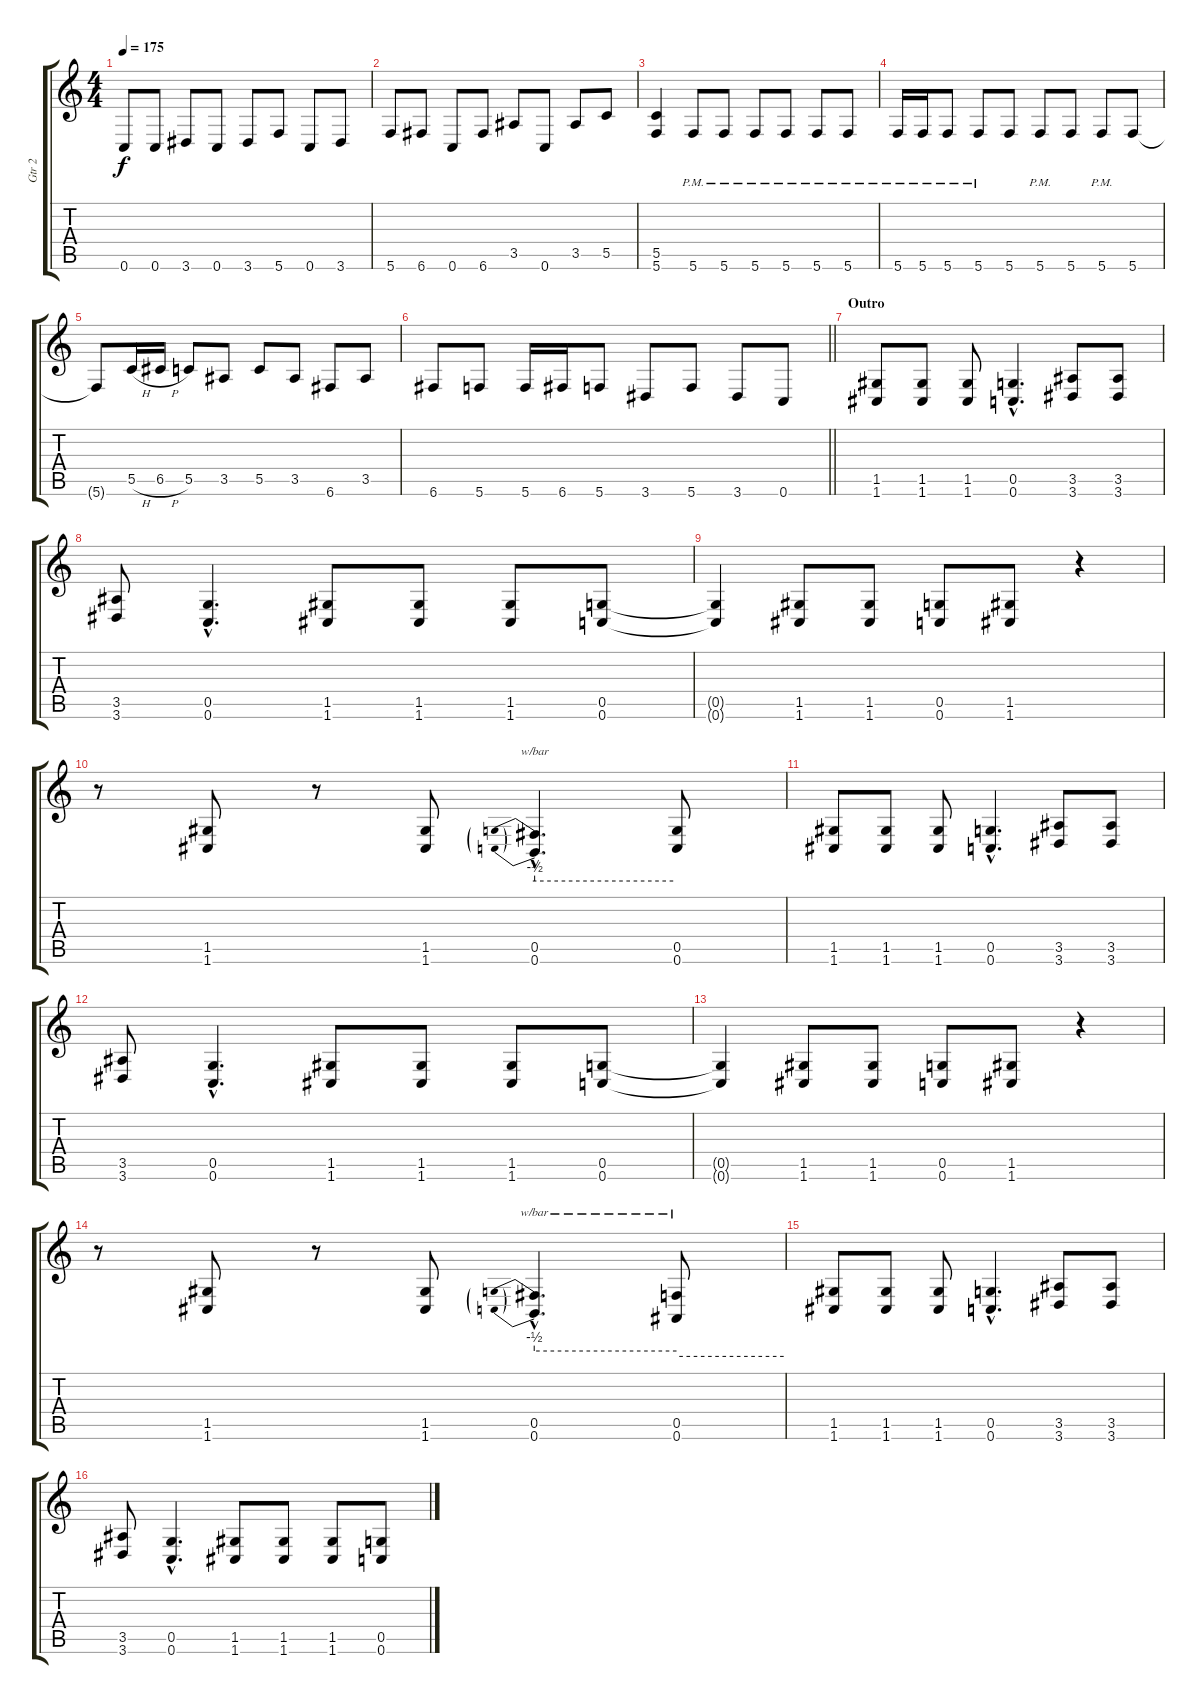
\track ("Gtr 2" "Gtr 2") {instrument distortionguitar}
\staff {score tabs}
\tuning (D4 A3 F3 C3 G2 C2) {hide}
\ts (4 4)
\tempo 175
\clef g2
\ks c
0.6{t}.8{dy f} 0.6.8 3.6.8 0.6.8 3.6.8 5.6.8 0.6.8 3.6.8 |
5.6.8 6.6.8 0.6.8 6.6.8 3.5.8 0.6.8 3.5.8 5.5.8 |
(5.5 5.6).4 5.6{pm}.8 5.6{pm}.8 5.6{pm}.8 5.6{pm}.8 5.6{pm}.8 5.6{pm}.8 |
5.6{pm}.16 5.6{pm}.16 5.6{pm}.8 5.6{pm}.8 5.6.8 5.6{pm}.8 5.6.8 5.6{pm}.8 5.6.8 |
5.6{t}.8 5.5{h}.16 6.5{h}.16 5.5.8 3.5.8 5.5.8 3.5.8 6.6.8 3.5.8 |
\barLineRight lightlight
6.6.8 5.6.8 5.6.16 6.6.16 5.6.8 3.6.8 5.6.8 3.6.8 0.6.8 |
\section ("" "Outro")
(1.5 1.6).8 (1.5 1.6).8 (1.5 1.6).8 (0.5{hac} 0.6{hac}).4{d} (3.5 3.6).8 (3.5 3.6).8 |
(3.5 3.6).8 (0.5{hac} 0.6{hac}).4{d} (1.5 1.6).8 (1.5 1.6).8 (1.5 1.6).8 (0.5 0.6).8 |
(0.5{t} 0.6{t}).4 (1.5 1.6).8 (1.5 1.6).8 (0.5 0.6).8 (1.5 1.6).8 r.4 |
r.8 (1.5 1.6).8 r.8 (1.5 1.6).8 (0.5{hac} 0.6{hac}).4{d tbe (predive default 0 -2 60 -2)} (0.5 0.6).8 |
(1.5 1.6).8 (1.5 1.6).8 (1.5 1.6).8 (0.5{hac} 0.6{hac}).4{d} (3.5 3.6).8 (3.5 3.6).8 |
(3.5 3.6).8 (0.5{hac} 0.6{hac}).4{d} (1.5 1.6).8 (1.5 1.6).8 (1.5 1.6).8 (0.5 0.6).8 |
(0.5{t} 0.6{t}).4 (1.5 1.6).8 (1.5 1.6).8 (0.5 0.6).8 (1.5 1.6).8 r.4 |
r.8 (1.5 1.6).8 r.8 (1.5 1.6).8 (0.5{hac} 0.6{hac}).4{d tbe (predive default 0 -2 60 -2)} (0.5 0.6).8{tbe (hold default 0 -4 60 -4)} |
(1.5 1.6).8 (1.5 1.6).8 (1.5 1.6).8 (0.5{hac} 0.6{hac}).4{d} (3.5 3.6).8 (3.5 3.6).8 |
(3.5 3.6).8 (0.5{hac} 0.6{hac}).4{d} (1.5 1.6).8 (1.5 1.6).8 (1.5 1.6).8 (0.5 0.6).8
